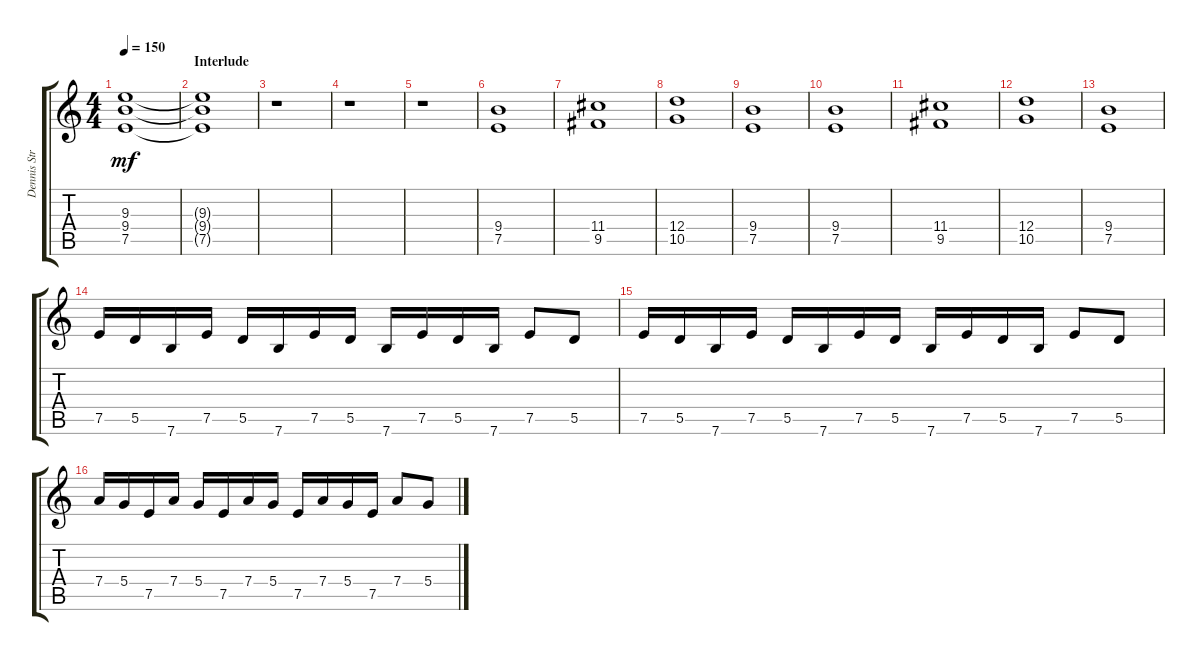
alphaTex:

\track ("Dennis Stratton" "Dennis Str") {instrument overdrivenguitar}
\staff {score tabs}
\tuning (E4 B3 G3 D3 A2 E2) {hide}
\ts (4 4)
\tempo 150
\clef g2
\ks c
(9.3 9.4 7.5).1{dy mf} |
\section ("" "Interlude")
(9.3{t} 9.4{t} 7.5{t}).1 |
r.1 |
r.1 |
r.1 |
(9.4 7.5).1 |
(11.4 9.5).1 |
(12.4 10.5).1 |
(9.4 7.5).1 |
(9.4 7.5).1 |
(11.4 9.5).1 |
(12.4 10.5).1 |
(9.4 7.5).1 |
7.5.16 5.5.16 7.6.16 7.5.16 5.5.16 7.6.16 7.5.16 5.5.16 7.6.16 7.5.16 5.5.16 7.6.16 7.5.8 5.5.8 |
7.5.16 5.5.16 7.6.16 7.5.16 5.5.16 7.6.16 7.5.16 5.5.16 7.6.16 7.5.16 5.5.16 7.6.16 7.5.8 5.5.8 |
7.4.16 5.4.16 7.5.16 7.4.16 5.4.16 7.5.16 7.4.16 5.4.16 7.5.16 7.4.16 5.4.16 7.5.16 7.4.8 5.4.8
